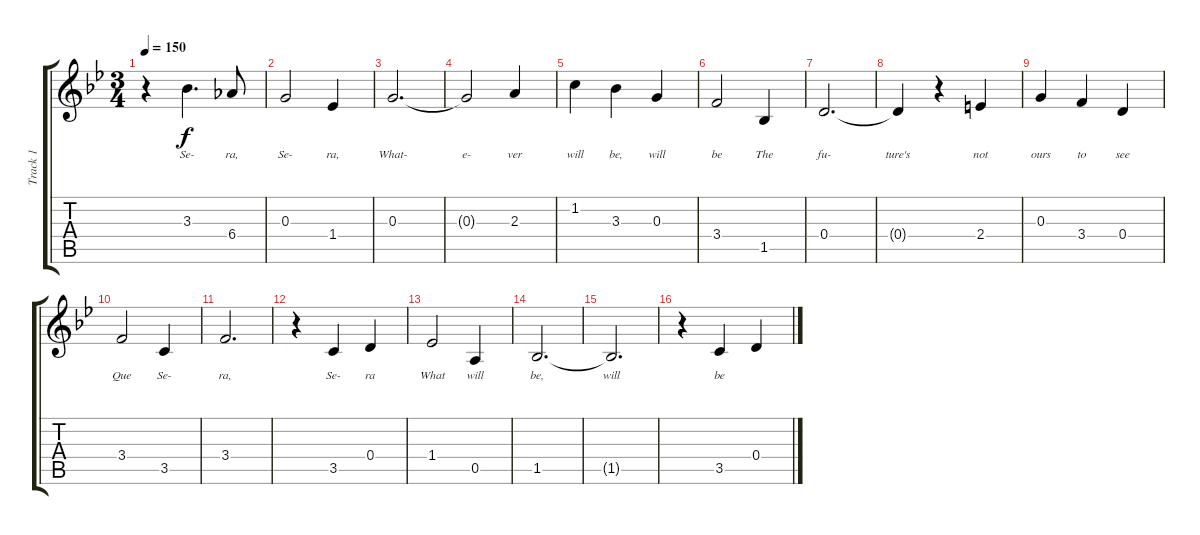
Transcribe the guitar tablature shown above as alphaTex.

\track ("Track 1" "Track 1") {instrument electricguitarjazz}
\staff {score tabs}
\tuning (E4 B3 G3 D3 A2 E2) {hide}
\ts (3 4)
\tempo 150
\clef g2
\ks bb
r.4{dy f} 3.3.4{d lyrics (0 "Se-") lyrics (1 "") lyrics (2 "") lyrics (3 "") lyrics (4 "")} 6.4.8{lyrics (0 "ra,") lyrics (1 "") lyrics (2 "") lyrics (3 "") lyrics (4 "")} |
0.3.2{lyrics (0 "Se-") lyrics (1 "") lyrics (2 "") lyrics (3 "") lyrics (4 "")} 1.4.4{lyrics (0 "ra,") lyrics (1 "") lyrics (2 "") lyrics (3 "") lyrics (4 "")} |
0.3.2{d lyrics (0 "What-") lyrics (1 "") lyrics (2 "") lyrics (3 "") lyrics (4 "")} |
0.3{t}.2{lyrics (0 "e-") lyrics (1 "") lyrics (2 "") lyrics (3 "") lyrics (4 "")} 2.3.4{lyrics (0 "ver") lyrics (1 "") lyrics (2 "") lyrics (3 "") lyrics (4 "")} |
1.2.4{lyrics (0 "will") lyrics (1 "") lyrics (2 "") lyrics (3 "") lyrics (4 "")} 3.3.4{lyrics (0 "be,") lyrics (1 "") lyrics (2 "") lyrics (3 "") lyrics (4 "")} 0.3.4{lyrics (0 "will") lyrics (1 "") lyrics (2 "") lyrics (3 "") lyrics (4 "")} |
3.4.2{lyrics (0 "be") lyrics (1 "") lyrics (2 "") lyrics (3 "") lyrics (4 "")} 1.5.4{lyrics (0 "The") lyrics (1 "") lyrics (2 "") lyrics (3 "") lyrics (4 "")} |
0.4.2{d lyrics (0 "fu-") lyrics (1 "") lyrics (2 "") lyrics (3 "") lyrics (4 "")} |
0.4{t}.4{lyrics (0 "ture's") lyrics (1 "") lyrics (2 "") lyrics (3 "") lyrics (4 "")} r.4 2.4.4{lyrics (0 "not") lyrics (1 "") lyrics (2 "") lyrics (3 "") lyrics (4 "")} |
0.3.4{lyrics (0 "ours") lyrics (1 "") lyrics (2 "") lyrics (3 "") lyrics (4 "")} 3.4.4{lyrics (0 "to") lyrics (1 "") lyrics (2 "") lyrics (3 "") lyrics (4 "")} 0.4.4{lyrics (0 "see") lyrics (1 "") lyrics (2 "") lyrics (3 "") lyrics (4 "")} |
3.4.2{lyrics (0 "Que") lyrics (1 "") lyrics (2 "") lyrics (3 "") lyrics (4 "")} 3.5.4{lyrics (0 "Se-") lyrics (1 "") lyrics (2 "") lyrics (3 "") lyrics (4 "")} |
3.4.2{d lyrics (0 "ra,") lyrics (1 "") lyrics (2 "") lyrics (3 "") lyrics (4 "")} |
r.4 3.5.4{lyrics (0 "Se-") lyrics (1 "") lyrics (2 "") lyrics (3 "") lyrics (4 "")} 0.4.4{lyrics (0 "ra") lyrics (1 "") lyrics (2 "") lyrics (3 "") lyrics (4 "")} |
1.4.2{lyrics (0 "What") lyrics (1 "") lyrics (2 "") lyrics (3 "") lyrics (4 "")} 0.5.4{lyrics (0 "will") lyrics (1 "") lyrics (2 "") lyrics (3 "") lyrics (4 "")} |
1.5.2{d lyrics (0 "be,") lyrics (1 "") lyrics (2 "") lyrics (3 "") lyrics (4 "")} |
1.5{t}.2{d lyrics (0 "will") lyrics (1 "") lyrics (2 "") lyrics (3 "") lyrics (4 "")} |
r.4 3.5.4{lyrics (0 "be") lyrics (1 "") lyrics (2 "") lyrics (3 "") lyrics (4 "")} 0.4.4
